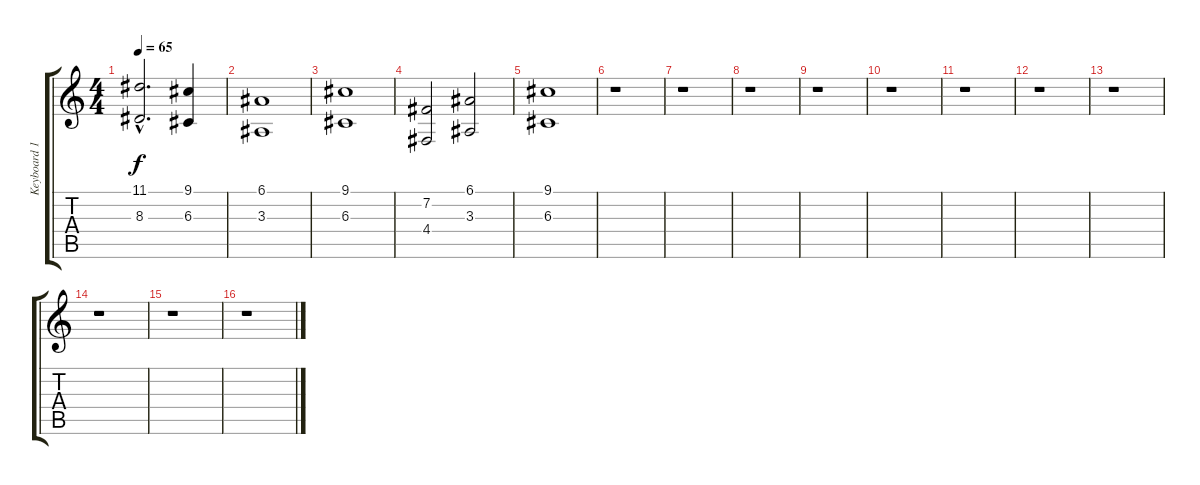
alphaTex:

\track ("Keyboard 1" "Keyboard 1") {instrument stringensemble1}
\staff {score tabs}
\tuning (E4 B3 G3 D3 A2 E2) {hide}
\ts (4 4)
\tempo 65
\clef g2
\ks c
(11.1{hac} 8.3{hac}).2{d dy f} (9.1 6.3).4 |
(6.1 3.3).1 |
(9.1 6.3).1 |
(7.2 4.4).2 (6.1 3.3).2 |
(9.1 6.3).1 |
r.1 |
r.1 |
r.1 |
r.1 |
r.1 |
r.1 |
r.1 |
r.1 |
r.1 |
r.1 |
r.1
